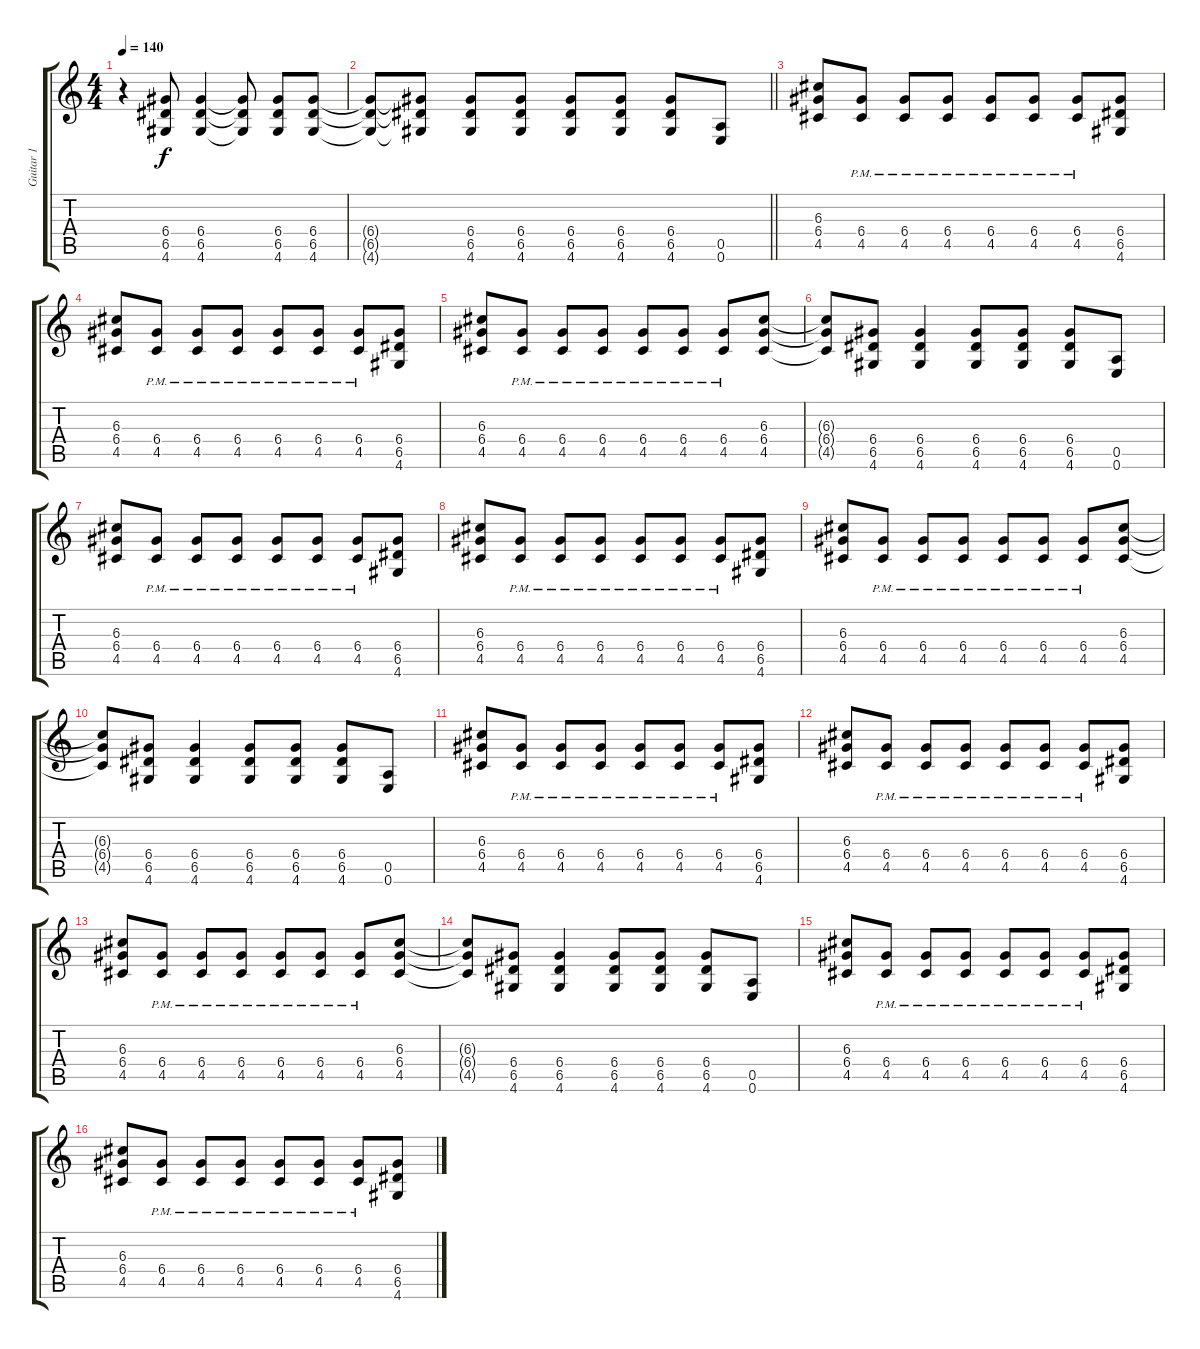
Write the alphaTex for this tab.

\track ("Guitar 1" "Guitar 1") {instrument overdrivenguitar}
\staff {score tabs}
\tuning (E4 B3 G3 D3 A2 E2) {hide}
\ts (4 4)
\tempo 140
\clef g2
\ks c
r.4{dy f} (6.4 6.5 4.6).8 (6.4 6.5 4.6).4 (6.4{t} 6.5{t} 4.6{t}).8 (6.4 6.5 4.6).8 (6.4 6.5 4.6).8 |
\barLineRight lightlight
(6.4{t} 6.5{t} 4.6{t}).8 (6.4{t} 6.5{t} 4.6{t}).8 (6.4 6.5 4.6).8 (6.4 6.5 4.6).8 (6.4 6.5 4.6).8 (6.4 6.5 4.6).8 (6.4 6.5 4.6).8 (0.5 0.6).8 |
(6.3 6.4 4.5).8 (6.4{pm} 4.5{pm}).8 (6.4{pm} 4.5{pm}).8 (6.4{pm} 4.5{pm}).8 (6.4{pm} 4.5{pm}).8 (6.4{pm} 4.5{pm}).8 (6.4{pm} 4.5{pm}).8 (6.4 6.5 4.6).8 |
(6.3 6.4 4.5).8 (6.4{pm} 4.5{pm}).8 (6.4{pm} 4.5{pm}).8 (6.4{pm} 4.5{pm}).8 (6.4{pm} 4.5{pm}).8 (6.4{pm} 4.5{pm}).8 (6.4{pm} 4.5{pm}).8 (6.4 6.5 4.6).8 |
(6.3 6.4 4.5).8 (6.4{pm} 4.5{pm}).8 (6.4{pm} 4.5{pm}).8 (6.4{pm} 4.5{pm}).8 (6.4{pm} 4.5{pm}).8 (6.4{pm} 4.5{pm}).8 (6.4{pm} 4.5{pm}).8 (6.3 6.4 4.5).8 |
(6.3{t} 6.4{t} 4.5{t}).8 (6.4 6.5 4.6).8 (6.4 6.5 4.6).4 (6.4 6.5 4.6).8 (6.4 6.5 4.6).8 (6.4 6.5 4.6).8 (0.5 0.6).8 |
(6.3 6.4 4.5).8 (6.4{pm} 4.5{pm}).8 (6.4{pm} 4.5{pm}).8 (6.4{pm} 4.5{pm}).8 (6.4{pm} 4.5{pm}).8 (6.4{pm} 4.5{pm}).8 (6.4{pm} 4.5{pm}).8 (6.4 6.5 4.6).8 |
(6.3 6.4 4.5).8 (6.4{pm} 4.5{pm}).8 (6.4{pm} 4.5{pm}).8 (6.4{pm} 4.5{pm}).8 (6.4{pm} 4.5{pm}).8 (6.4{pm} 4.5{pm}).8 (6.4{pm} 4.5{pm}).8 (6.4 6.5 4.6).8 |
(6.3 6.4 4.5).8 (6.4{pm} 4.5{pm}).8 (6.4{pm} 4.5{pm}).8 (6.4{pm} 4.5{pm}).8 (6.4{pm} 4.5{pm}).8 (6.4{pm} 4.5{pm}).8 (6.4{pm} 4.5{pm}).8 (6.3 6.4 4.5).8 |
(6.3{t} 6.4{t} 4.5{t}).8 (6.4 6.5 4.6).8 (6.4 6.5 4.6).4 (6.4 6.5 4.6).8 (6.4 6.5 4.6).8 (6.4 6.5 4.6).8 (0.5 0.6).8 |
(6.3 6.4 4.5).8 (6.4{pm} 4.5{pm}).8 (6.4{pm} 4.5{pm}).8 (6.4{pm} 4.5{pm}).8 (6.4{pm} 4.5{pm}).8 (6.4{pm} 4.5{pm}).8 (6.4{pm} 4.5{pm}).8 (6.4 6.5 4.6).8 |
(6.3 6.4 4.5).8 (6.4{pm} 4.5{pm}).8 (6.4{pm} 4.5{pm}).8 (6.4{pm} 4.5{pm}).8 (6.4{pm} 4.5{pm}).8 (6.4{pm} 4.5{pm}).8 (6.4{pm} 4.5{pm}).8 (6.4 6.5 4.6).8 |
(6.3 6.4 4.5).8 (6.4{pm} 4.5{pm}).8 (6.4{pm} 4.5{pm}).8 (6.4{pm} 4.5{pm}).8 (6.4{pm} 4.5{pm}).8 (6.4{pm} 4.5{pm}).8 (6.4{pm} 4.5{pm}).8 (6.3 6.4 4.5).8 |
(6.3{t} 6.4{t} 4.5{t}).8 (6.4 6.5 4.6).8 (6.4 6.5 4.6).4 (6.4 6.5 4.6).8 (6.4 6.5 4.6).8 (6.4 6.5 4.6).8 (0.5 0.6).8 |
(6.3 6.4 4.5).8 (6.4{pm} 4.5{pm}).8 (6.4{pm} 4.5{pm}).8 (6.4{pm} 4.5{pm}).8 (6.4{pm} 4.5{pm}).8 (6.4{pm} 4.5{pm}).8 (6.4{pm} 4.5{pm}).8 (6.4 6.5 4.6).8 |
(6.3 6.4 4.5).8 (6.4{pm} 4.5{pm}).8 (6.4{pm} 4.5{pm}).8 (6.4{pm} 4.5{pm}).8 (6.4{pm} 4.5{pm}).8 (6.4{pm} 4.5{pm}).8 (6.4{pm} 4.5{pm}).8 (6.4 6.5 4.6).8
